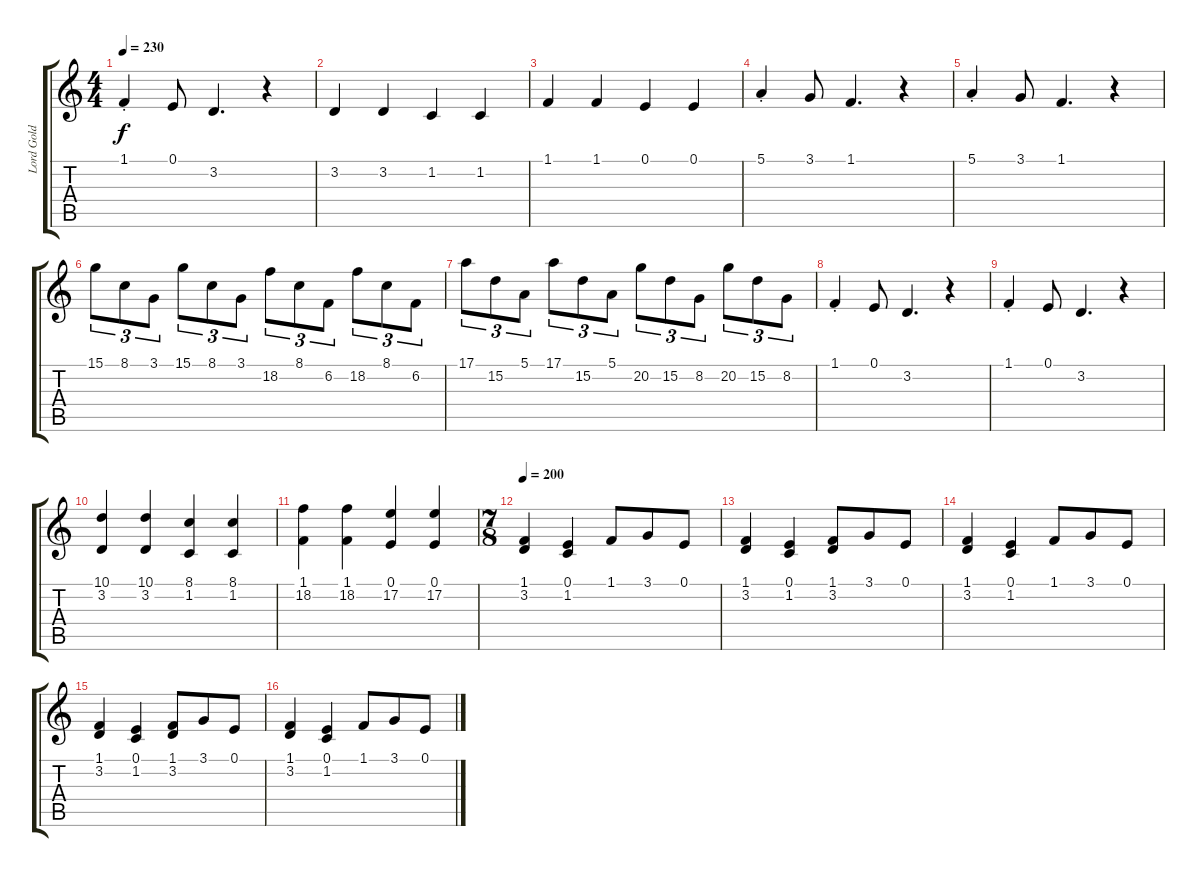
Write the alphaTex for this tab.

\track ("Lord Gold" "Lord Gold") {instrument lead1square}
\staff {score tabs}
\tuning (E4 B3 G3 D3 A2 D2) {hide}
\ts (4 4)
\tempo 230
\clef g2
\ks c
1.1{st}.4{dy f} 0.1.8 3.2.4{d} r.4 |
3.2.4 3.2.4 1.2.4 1.2.4 |
1.1.4 1.1.4 0.1.4 0.1.4 |
5.1{st}.4 3.1.8 1.1.4{d} r.4 |
5.1{st}.4 3.1.8 1.1.4{d} r.4 |
15.1.8{tu (3 2)} 8.1.8{tu (3 2)} 3.1.8{tu (3 2)} 15.1.8{tu (3 2)} 8.1.8{tu (3 2)} 3.1.8{tu (3 2)} 18.2.8{tu (3 2)} 8.1.8{tu (3 2)} 6.2.8{tu (3 2)} 18.2.8{tu (3 2)} 8.1.8{tu (3 2)} 6.2.8{tu (3 2)} |
17.1.8{tu (3 2)} 15.2.8{tu (3 2)} 5.1.8{tu (3 2)} 17.1.8{tu (3 2)} 15.2.8{tu (3 2)} 5.1.8{tu (3 2)} 20.2.8{tu (3 2)} 15.2.8{tu (3 2)} 8.2.8{tu (3 2)} 20.2.8{tu (3 2)} 15.2.8{tu (3 2)} 8.2.8{tu (3 2)} |
1.1{st}.4 0.1.8 3.2.4{d} r.4 |
1.1{st}.4 0.1.8 3.2.4{d} r.4 |
(10.1 3.2).4 (10.1 3.2).4 (8.1 1.2).4 (8.1 1.2).4 |
(1.1 18.2).4 (1.1 18.2).4 (0.1 17.2).4 (0.1 17.2).4 |
\ts (7 8)
\tempo 200
(1.1 3.2).4 (0.1 1.2).4 1.1.8 3.1.8 0.1.8 |
(1.1 3.2).4 (0.1 1.2).4 (1.1 3.2).8 3.1.8 0.1.8 |
(1.1 3.2).4 (0.1 1.2).4 1.1.8 3.1.8 0.1.8 |
(1.1 3.2).4 (0.1 1.2).4 (1.1 3.2).8 3.1.8 0.1.8 |
(1.1 3.2).4 (0.1 1.2).4 1.1.8 3.1.8 0.1.8
